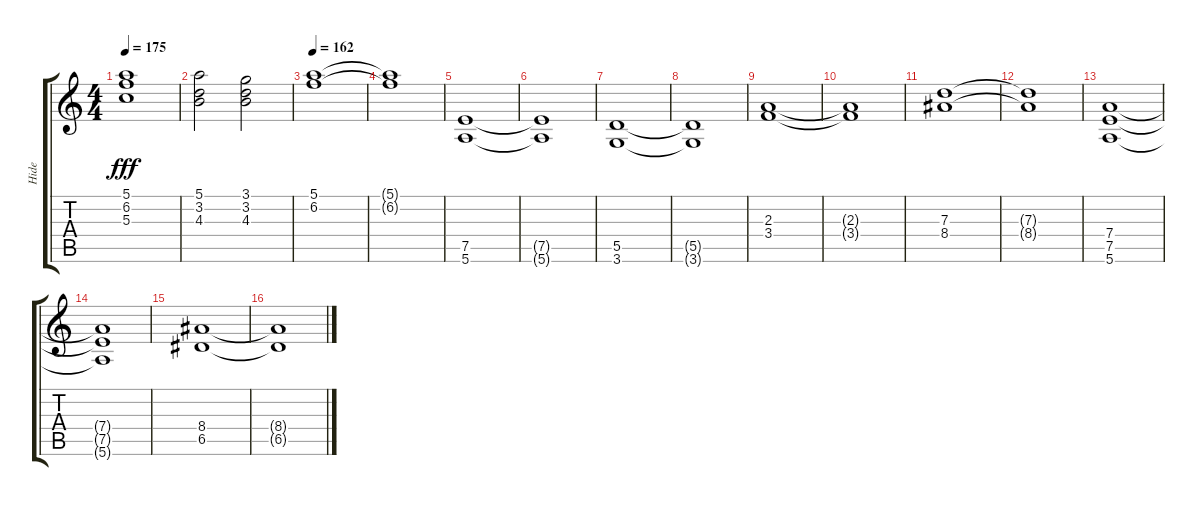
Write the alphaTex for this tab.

\track ("Hide" "Hide") {instrument distortionguitar}
\staff {score tabs}
\tuning (E4 B3 G3 D3 A2 E2) {hide}
\ts (4 4)
\tempo 175
\clef g2
\ks c
(5.1 6.2 5.3).1{txt " " dy fff} |
(5.1 3.2 4.3).2 (3.1 3.2 4.3).2 |
\tempo 162
(5.1 6.2).1 |
(5.1{t} 6.2{t}).1 |
(7.5 5.6).1{volume 16} |
(7.5{t} 5.6{t}).1 |
(5.5 3.6).1 |
(5.5{t} 3.6{t}).1 |
(2.3 3.4).1 |
(2.3{t} 3.4{t}).1 |
(7.3 8.4).1 |
(7.3{t} 8.4{t}).1 |
(7.4 7.5 5.6).1 |
(7.4{t} 7.5{t} 5.6{t}).1 |
(8.4 6.5).1 |
(8.4{t} 6.5{t}).1
